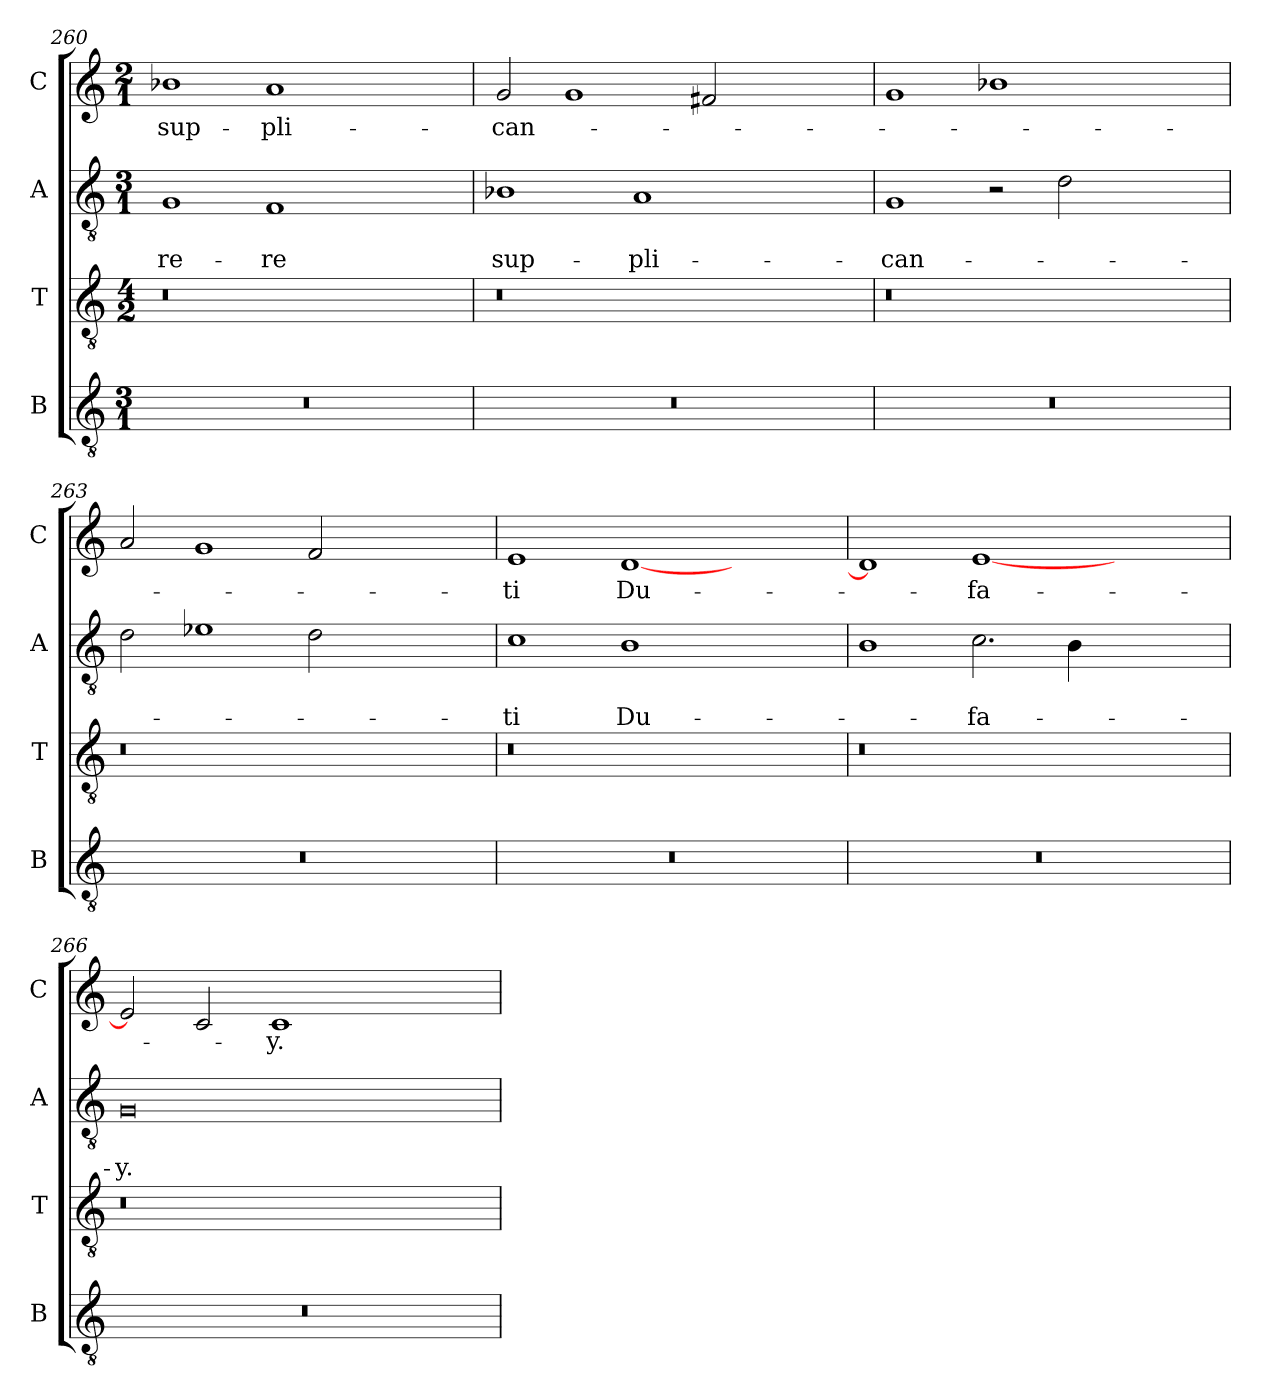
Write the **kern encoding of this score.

**kern	**kern	**kern	**text	**text	**kern	**text
*part4	*part3	*part2	*part2	*part2	*part1	*part1
*staff4	*staff3	*staff2	*staff2	*staff2	*staff1	*staff1
*I"B	*I"T	*I"A	*	*	*I"C	*
*I'B	*I'T	*I'A	*	*	*I'C	*
*clefGv2	*clefGv2	*clefGv2	*	*	*clefG2	*
*k[]	*k[]	*k[]	*	*	*k[]	*
*C:	*C:	*C:	*	*	*C:	*
*M3/1	*M4/2	*M3/1	*	*	*M2/1	*
=260	=260	=260	=260	=260	=260	=260
!	!	!	!	!LO:LY:b	!	!LO:LY:b
0.r	0r	1G	.	-re-	1b-X	sup-
!	!	!	!	!LO:LY:b	!	!LO:LY:b
.	.	1F	.	-re	1a	-pli-
.	1ryy	1ryy	.	.	1ryy	.
!!LO:LB:g=z
=261	=261	=261	=261	=261	=261	=261
!	!	!	!	!LO:LY:b	!	!LO:LY:b
0.r	0r	1B-X	.	sup-	2g/	-can-
.	.	.	.	.	1g	.
!	!	!	!	!LO:LY:b	!	!
.	.	1A	.	-pli-	.	.
.	.	.	.	.	2f#/	.
.	1ryy	1ryy	.	.	1ryy	.
=262	=262	=262	=262	=262	=262	=262
!	!	!	!	!LO:LY:b	!	!
0.r	0r	1G	.	-can-	1g	.
.	.	2r	.	.	1b-X	.
.	.	2d\	.	.	.	.
.	1ryy	1ryy	.	.	1ryy	.
=263	=263	=263	=263	=263	=263	=263
0.r	0r	2d\	.	.	2a/	.
.	.	1e-X	.	.	1g	.
.	.	2d\	.	.	2f/	.
.	1ryy	1ryy	.	.	1ryy	.
=264	=264	=264	=264	=264	=264	=264
!	!	!	!	!LO:LY:b	!	!LO:LY:b
0.r	0r	1c	.	-ti	1e	-ti
!	!	!	!	!LO:LY:b	!	!LO:LY:b
.	.	1B	.	Du-	[<1d	Du-
.	1ryy	1ryy	.	.	1ryy	.
=265	=265	=265	=265	=265	=265	=265
0.r	0r	1B	.	.	1d]	.
!	!	!	!	!LO:LY:b	!	!LO:LY:b
.	.	2.c\	.	-fa-	[<1e	-fa-
.	.	4B\	.	.	.	.
.	1ryy	1ryy	.	.	1ryy	.
=266	=266	=266	=266	=266	=266	=266
!	!	!	!	!LO:LY:b:rj	!	!
0.r	0r	0G	.	-y.	2e/]	.
.	.	.	.	.	2c/	.
!	!	!	!	!	!	!LO:LY:b:rj
.	.	.	.	.	1c	-y.
.	1ryy	1ryy	.	.	1ryy	.
=	=	=	=	=	=	=
*-	*-	*-	*-	*-	*-	*-
